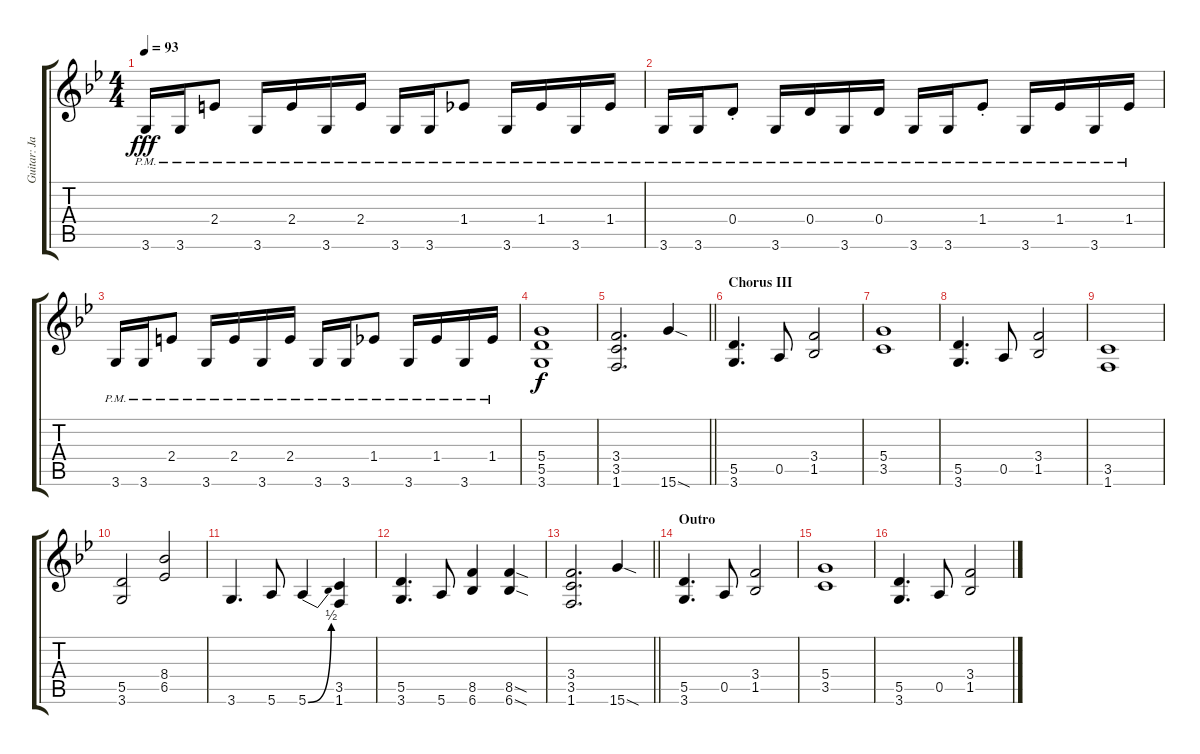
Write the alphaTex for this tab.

\track ("Guitar: Jan" "Guitar: Ja") {instrument distortionguitar}
\staff {score tabs}
\tuning (E4 B3 G3 D3 A2 E2) {hide}
\ts (4 4)
\tempo 93
\clef g2
\ks bb
3.6{pm}.16{dy fff} 3.6{pm}.16 2.4{pm}.8 3.6{pm}.16 2.4{pm}.16 3.6{pm}.16 2.4{pm}.16 3.6{pm}.16 3.6{pm}.16 1.4{pm}.8 3.6{pm}.16 1.4{pm}.16 3.6{pm}.16 1.4{pm}.16 |
3.6{pm}.16 3.6{pm}.16 0.4{pm st}.8 3.6{pm}.16 0.4{pm}.16 3.6{pm}.16 0.4{pm}.16 3.6{pm}.16 3.6{pm}.16 1.4{pm st}.8 3.6{pm}.16 1.4{pm}.16 3.6{pm}.16 1.4{pm}.16 |
3.6{pm}.16 3.6{pm}.16 2.4{pm}.8 3.6{pm}.16 2.4{pm}.16 3.6{pm}.16 2.4{pm}.16 3.6{pm}.16 3.6{pm}.16 1.4{pm}.8 3.6{pm}.16 1.4{pm}.16 3.6{pm}.16 1.4{pm}.16 |
(5.4 5.5 3.6).1{dy f} |
\barLineRight lightlight
(3.4 3.5 1.6).2{d} 15.6{sod}.4 |
\section ("" "Chorus III")
(5.5 3.6).4{d} 0.5.8 (3.4 1.5).2 |
(5.4 3.5).1 |
(5.5 3.6).4{d} 0.5.8 (3.4 1.5).2 |
(3.5 1.6).1 |
(5.5 3.6).2 (8.4 6.5).2 |
3.6.4{d} 5.6.8 5.6{be (bend 0 0 60 2)}.4 (3.5 1.6).4 |
(5.5 3.6).4{d} 5.6.8 (8.5 6.6).4 (8.5{sod} 6.6{sod}).4 |
\barLineRight lightlight
(3.4 3.5 1.6).2{d} 15.6{sod}.4 |
\section ("" "Outro")
(5.5 3.6).4{d} 0.5.8 (3.4 1.5).2 |
(5.4 3.5).1 |
(5.5 3.6).4{d} 0.5.8 (3.4 1.5).2
